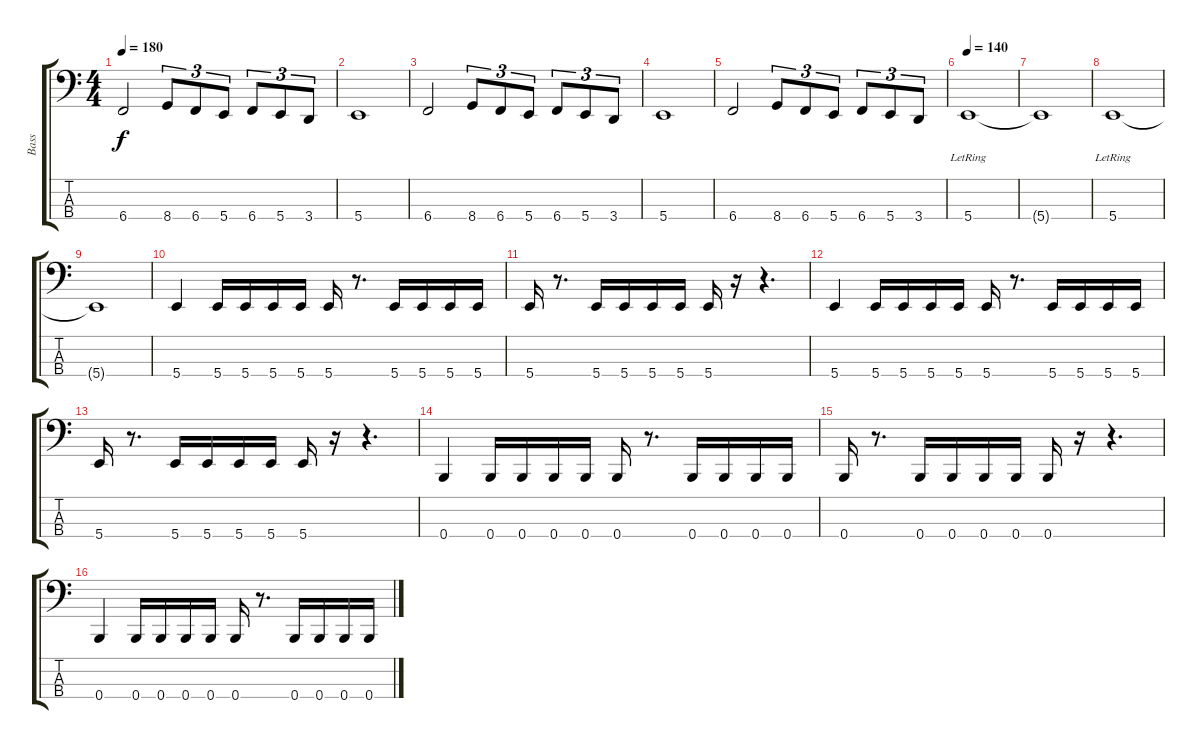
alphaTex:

\track ("Bass" "Bass") {instrument electricbassfinger}
\staff {score tabs}
\tuning (E2 B1 Gb1 B0) {hide}
\ts (4 4)
\tempo 180
\clef f4
\ks c
6.4.2{dy f} 8.4.8{tu (3 2)} 6.4.8{tu (3 2)} 5.4.8{tu (3 2)} 6.4.8{tu (3 2)} 5.4.8{tu (3 2)} 3.4.8{tu (3 2)} |
5.4.1 |
6.4.2 8.4.8{tu (3 2)} 6.4.8{tu (3 2)} 5.4.8{tu (3 2)} 6.4.8{tu (3 2)} 5.4.8{tu (3 2)} 3.4.8{tu (3 2)} |
5.4.1 |
6.4.2 8.4.8{tu (3 2)} 6.4.8{tu (3 2)} 5.4.8{tu (3 2)} 6.4.8{tu (3 2)} 5.4.8{tu (3 2)} 3.4.8{tu (3 2)} |
\tempo 140
5.4{lr}.1 |
5.4{t}.1 |
5.4{lr}.1 |
5.4{t}.1 |
5.4.4 5.4.16 5.4.16 5.4.16 5.4.16 5.4.16 r.8{d} 5.4.16 5.4.16 5.4.16 5.4.16 |
5.4.16 r.8{d} 5.4.16 5.4.16 5.4.16 5.4.16 5.4.16 r.16 r.4{d} |
5.4.4 5.4.16 5.4.16 5.4.16 5.4.16 5.4.16 r.8{d} 5.4.16 5.4.16 5.4.16 5.4.16 |
5.4.16 r.8{d} 5.4.16 5.4.16 5.4.16 5.4.16 5.4.16 r.16 r.4{d} |
0.4.4 0.4.16 0.4.16 0.4.16 0.4.16 0.4.16 r.8{d} 0.4.16 0.4.16 0.4.16 0.4.16 |
0.4.16 r.8{d} 0.4.16 0.4.16 0.4.16 0.4.16 0.4.16 r.16 r.4{d} |
0.4.4 0.4.16 0.4.16 0.4.16 0.4.16 0.4.16 r.8{d} 0.4.16 0.4.16 0.4.16 0.4.16
